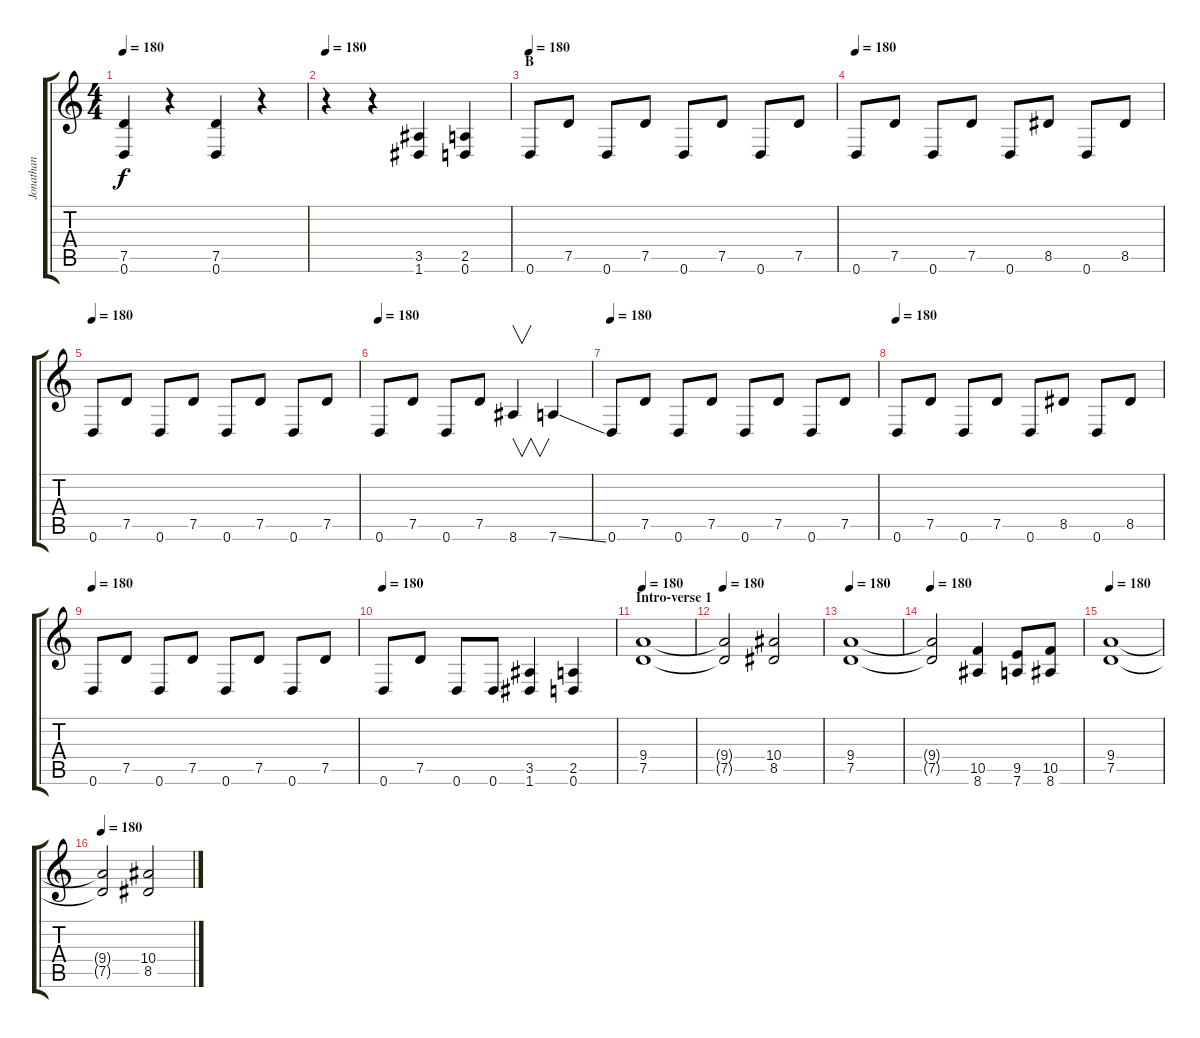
\track ("Jonathan" "Jonathan") {instrument distortionguitar}
\staff {score tabs}
\tuning (D4 A3 F3 C3 G2 D2) {hide}
\ts (4 4)
\tempo 180
\clef g2
\ks c
(7.5 0.6).4{dy f} r.4 (7.5 0.6).4 r.4 |
\tempo 180
r.4 r.4 (3.5 1.6).4 (2.5 0.6).4 |
\section ("" "B")
\tempo 180
0.6.8 7.5.8 0.6.8 7.5.8 0.6.8 7.5.8 0.6.8 7.5.8 |
\tempo 180
0.6.8 7.5.8 0.6.8 7.5.8 0.6.8 8.5.8 0.6.8 8.5.8 |
\tempo 180
0.6.8 7.5.8 0.6.8 7.5.8 0.6.8 7.5.8 0.6.8 7.5.8 |
\tempo 180
0.6.8 7.5.8 0.6.8 7.5.8 8.6.4{v} 7.6{ss}.4 |
\tempo 180
0.6.8 7.5.8 0.6.8 7.5.8 0.6.8 7.5.8 0.6.8 7.5.8 |
\tempo 180
0.6.8 7.5.8 0.6.8 7.5.8 0.6.8 8.5.8 0.6.8 8.5.8 |
\tempo 180
0.6.8 7.5.8 0.6.8 7.5.8 0.6.8 7.5.8 0.6.8 7.5.8 |
\tempo 180
0.6.8 7.5.8 0.6.8 0.6.8 (3.5 1.6).4 (2.5 0.6).4 |
\section ("" "Intro-verse 1")
\tempo 180
(9.4 7.5).1 |
\tempo 180
(9.4{t} 7.5{t}).2 (10.4 8.5).2 |
\tempo 180
(9.4 7.5).1 |
\tempo 180
(9.4{t} 7.5{t}).2 (10.5 8.6).4 (9.5 7.6).8 (10.5 8.6).8 |
\tempo 180
(9.4 7.5).1 |
\tempo 180
(9.4{t} 7.5{t}).2 (10.4 8.5).2
